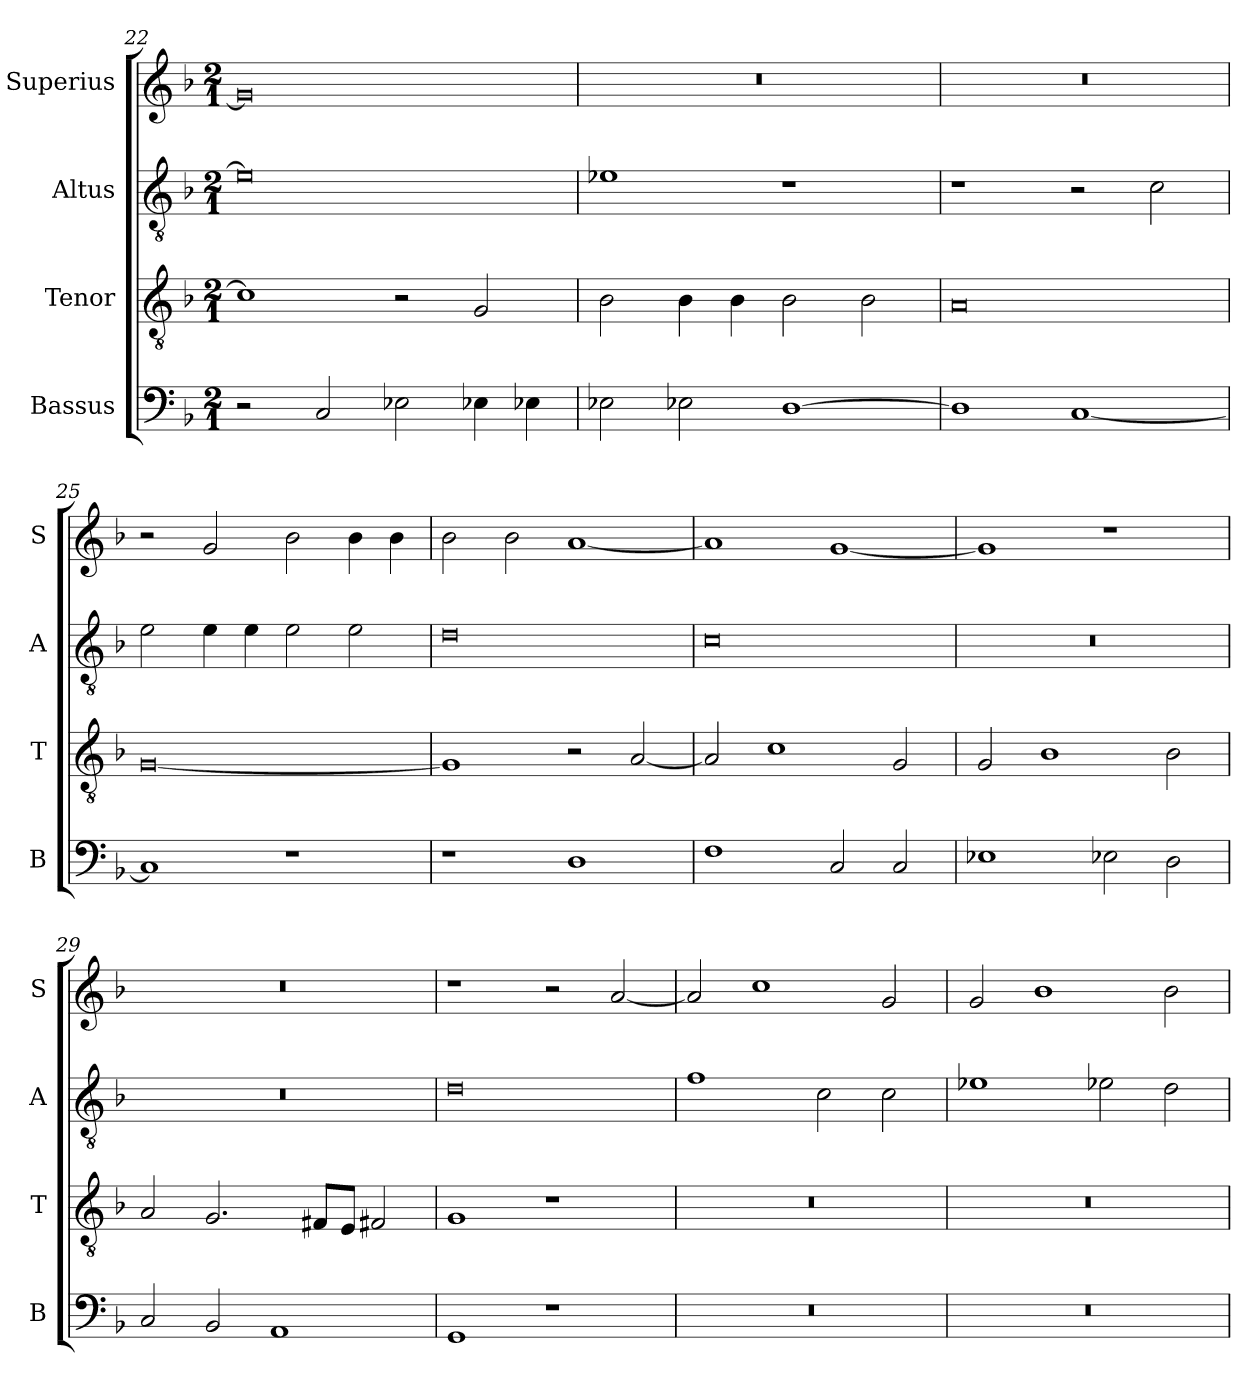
**kern	**kern	**kern	**kern
*part4	*part3	*part2	*part1
*staff4	*staff3	*staff2	*staff1
*I"Bassus	*I"Tenor	*I"Altus	*I"Superius
*I'B	*I'T	*I'A	*I'S
*clefF4	*clefGv2	*clefGv2	*clefG2
*k[b-]	*k[b-]	*k[b-]	*k[b-]
*F:	*F:	*F:	*F:
*M2/1	*M2/1	*M2/1	*M2/1
=22	=22	=22	=22
2r	1c]	0e-]	0g]
2C	.	.	.
2E-X	2r	.	.
4E-X	2G	.	.
4E-X	.	.	.
=23	=23	=23	=23
2E-X	2B-	1e-X	0r
2E-X	4B-	.	.
.	4B-	.	.
[1D	2B-	1r	.
.	2B-	.	.
=24	=24	=24	=24
1D]	0A	1r	0r
[1C	.	2r	.
.	.	2c	.
=25	=25	=25	=25
1C]	[0G	2e	2r
.	.	4e	2g
.	.	4e	.
1r	.	2e	2b-
.	.	2e	4b-
.	.	.	4b-
=26	=26	=26	=26
1r	1G]	0d	2b-
.	.	.	2b-
1D	2r	.	[1a
.	[2A	.	.
=27	=27	=27	=27
1F	2A]	0c	1a]
.	1c	.	.
2C	.	.	[1g
2C	2G	.	.
=28	=28	=28	=28
1E-X	2G	0r	1g]
.	1B-	.	.
2E-X	.	.	1r
2D	2B-	.	.
=29	=29	=29	=29
2C	2A	0r	0r
2BB-	2.G	.	.
1AA	.	.	.
.	8F#XL	.	.
.	8EJ	.	.
.	2F#X	.	.
=30	=30	=30	=30
1GG	1G	0d	1r
1r	1r	.	2r
.	.	.	[2a
=31	=31	=31	=31
0r	0r	1f	2a]
.	.	.	1cc
.	.	2c	.
.	.	2c	2g
=32	=32	=32	=32
0r	0r	1e-X	2g
.	.	.	1b-
.	.	2e-X	.
.	.	2d	2b-
=	=	=	=
*-	*-	*-	*-
